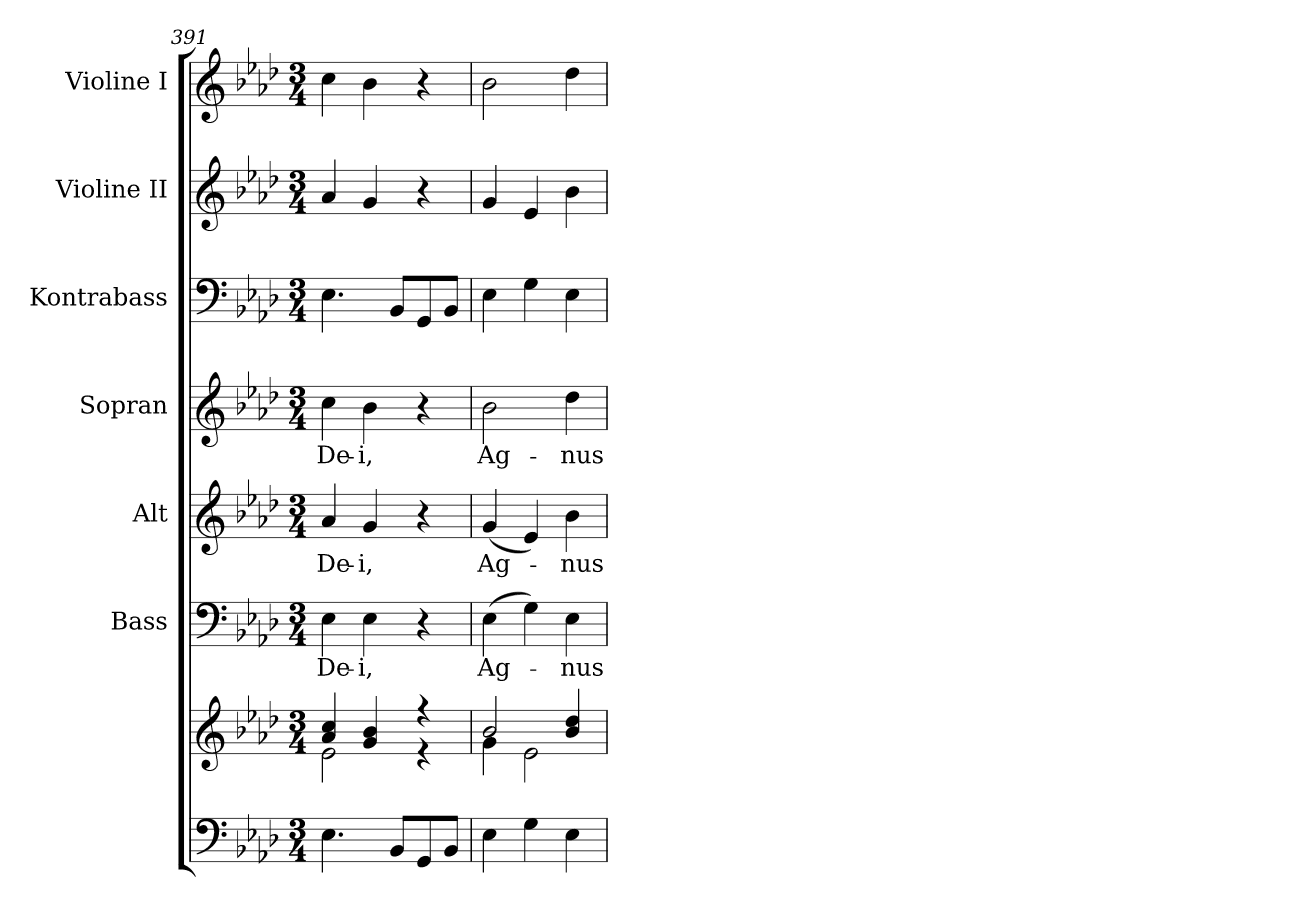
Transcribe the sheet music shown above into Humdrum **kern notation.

**kern	**kern	**kern	**text	**kern	**text	**kern	**text	**kern	**kern	**kern
*part7	*part7	*part6	*part6	*part5	*part5	*part4	*part4	*part3	*part2	*part1
*staff8	*staff7	*staff6	*staff6	*staff5	*staff5	*staff4	*staff4	*staff3	*staff2	*staff1
*	*	*I"Bass	*	*I"Alt	*	*I"Sopran	*	*I"Kontrabass	*I"Violine II	*I"Violine I
*	*	*I'B.	*	*I'A.	*	*I'S.	*	*I'Kb.	*I'Vl. II	*I'Vl. I
*clefF4	*clefG2	*clefF4	*	*clefG2	*	*clefG2	*	*clefF4	*clefG2	*clefG2
*	*	*	*	*	*	*	*	*ITrd7c12	*	*
*k[b-e-a-d-]	*k[b-e-a-d-]	*k[b-e-a-d-]	*	*k[b-e-a-d-]	*	*k[b-e-a-d-]	*	*k[b-e-a-d-]	*k[b-e-a-d-]	*k[b-e-a-d-]
*A-:	*A-:	*A-:	*	*A-:	*	*A-:	*	*A-:	*A-:	*A-:
*M3/4	*M3/4	*M3/4	*	*M3/4	*	*M3/4	*	*M3/4	*M3/4	*M3/4
=391	=391	=391	=391	=391	=391	=391	=391	=391	=391	=391
*	*^	*	*	*	*	*	*	*	*	*
!	!	!	!	!LO:LY:b	!	!LO:LY:b	!	!LO:LY:b	!	!	!
4.E-\	4a-/ 4cc/	2e-\	4E-\	De-	4a-/	De-	4cc\	De-	4.EE-\	4a-/	4cc\
!	!	!	!	!LO:LY:b	!	!LO:LY:b	!	!LO:LY:b	!	!	!
.	4g/ 4b-/	.	4E-\	-i,	4g/	-i,	4b-\	-i,	.	4g/	4b-\
8BB-/L	.	.	.	.	.	.	.	.	8BBB-/L	.	.
8GG/	4r	4r	4r	.	4r	.	4r	.	8GGG/	4r	4r
8BB-/J	.	.	.	.	.	.	.	.	8BBB-/J	.	.
=392	=392	=392	=392	=392	=392	=392	=392	=392	=392	=392	=392
!	!	!	!	!LO:LY:b	!	!LO:LY:b	!	!LO:LY:b	!	!	!
4E-\	2b-/	4g\	(>4E-\	Ag-	(<4g/	Ag-	2b-\	Ag-	4EE-\	4g/	2b-\
4G\	.	2e-\	4G\)	.	4e-/)	.	.	.	4GG\	4e-/	.
!	!	!	!	!LO:LY:b	!	!LO:LY:b	!	!LO:LY:b	!	!	!
4E-\	4b-/ 4dd-/	.	4E-\	-nus	4b-\	-nus	4dd-\	-nus	4EE-\	4b-\	4dd-\
*	*v	*v	*	*	*	*	*	*	*	*	*
=	=	=	=	=	=	=	=	=	=	=
*-	*-	*-	*-	*-	*-	*-	*-	*-	*-	*-
